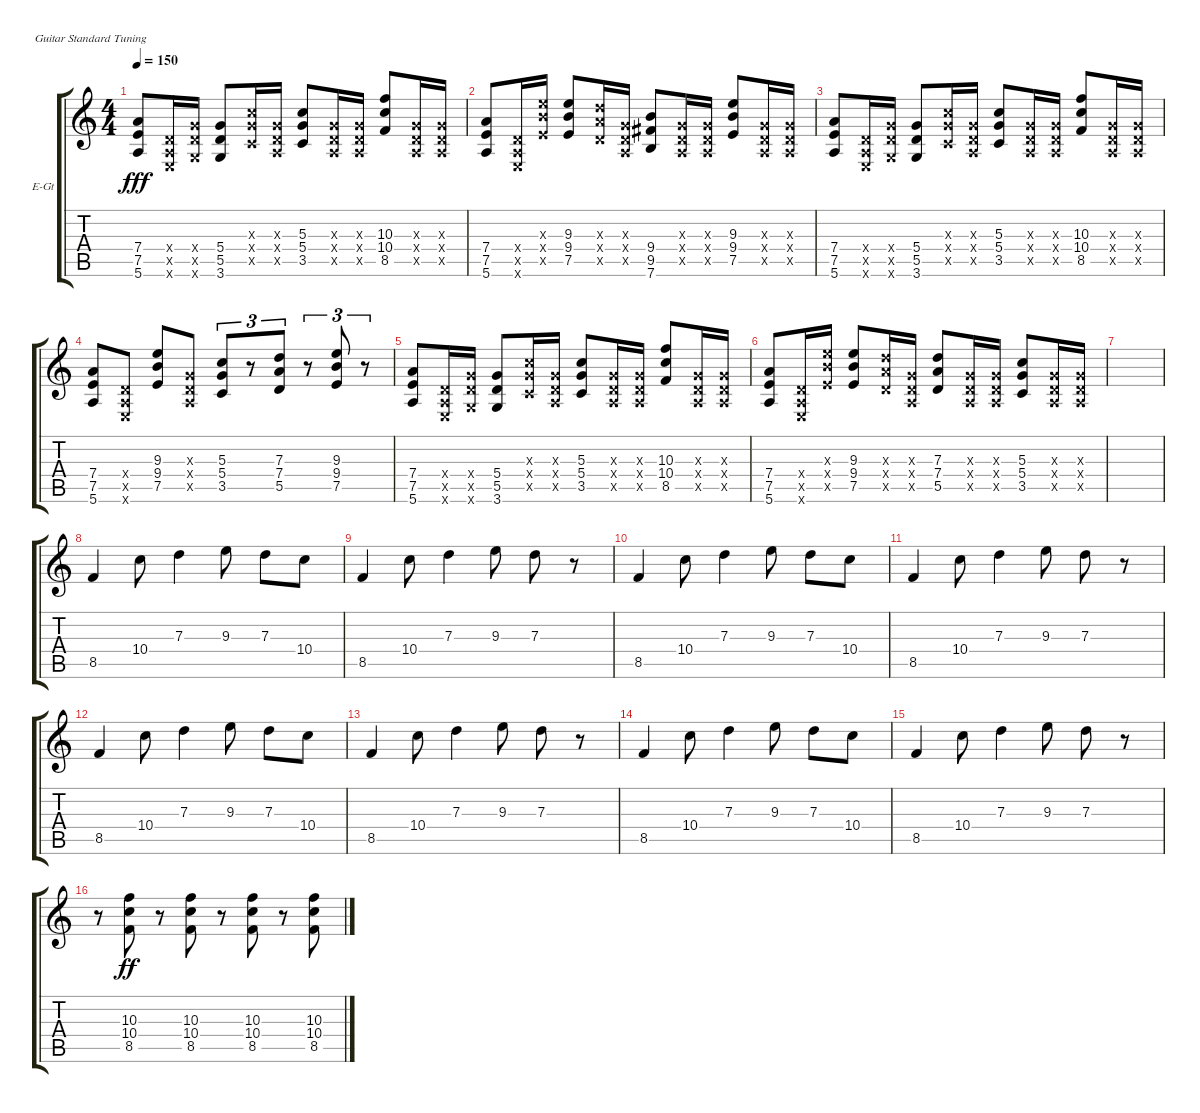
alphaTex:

\defaultSystemsLayout 4
\bracketExtendMode groupsimilarinstruments
\firstSystemTrackNameOrientation horizontal
\otherSystemsTrackNameOrientation horizontal
\track ("Jamie Cook" "E-Gt") {instrument electricguitarclean}
\staff {score tabs}
\tuning (E4 B3 G3 D3 A2 E2)
\ts (4 4)
\tempo 150
\clef g2
\scale
0.333333
\ks c
(7.4 7.5 5.6).8{dy fff} (0.4{x} 0.5{x} 0.6{x}).16 (5.4{x} 5.5{x} 3.6{x}).16 (5.4 5.5 3.6).8 (5.3{x} 5.4{x} 3.5{x}).16 (0.3{x} 0.4{x} 0.5{x}).16 (5.3 5.4 3.5).8 (0.3{x} 0.4{x} 0.5{x}).16 (0.3{x} 0.4{x} 0.5{x}).16 (10.3 10.4 8.5).8 (0.3{x} 0.4{x} 0.5{x}).16 (0.3{x} 0.4{x} 0.5{x}).16 |
\scale
0.333333 (7.4 7.5 5.6).8 (0.4{x} 0.5{x} 0.6{x}).16 (9.3{x} 9.4{x} 7.5{x}).16 (9.3 9.4 7.5).8 (7.3{x} 7.4{x} 5.5{x}).16 (0.3{x} 0.4{x} 0.5{x}).16 (9.4 9.5 7.6).8 (0.3{x} 0.4{x} 0.5{x}).16 (0.3{x} 0.4{x} 0.5{x}).16 (9.3 9.4 7.5).8 (0.3{x} 0.4{x} 0.5{x}).16 (0.3{x} 0.4{x} 0.5{x}).16 |
\scale
0.333333 (7.4 7.5 5.6).8 (0.4{x} 0.5{x} 0.6{x}).16 (5.4{x} 5.5{x} 3.6{x}).16 (5.4 5.5 3.6).8 (5.3{x} 5.4{x} 3.5{x}).16 (0.3{x} 0.4{x} 0.5{x}).16 (5.3 5.4 3.5).8 (0.3{x} 0.4{x} 0.5{x}).16 (0.3{x} 0.4{x} 0.5{x}).16 (10.3 10.4 8.5).8 (0.3{x} 0.4{x} 0.5{x}).16 (0.3{x} 0.4{x} 0.5{x}).16 |
\scale
0.333333 (7.4 7.5 5.6).8 (0.4{x} 0.5{x} 0.6{x}).8 (9.3 9.4 7.5).8 (0.3{x} 0.4{x} 0.5{x}).8 (5.3 5.4 3.5).8{tu (3 2)} r.8{tu (3 2)} (7.3 7.4 5.5).8{tu (3 2)} r.8{tu (3 2)} (9.3 9.4 7.5).8{tu (3 2)} r.8{tu (3 2)} |
\scale
0.333333 (7.4 7.5 5.6).8 (0.4{x} 0.5{x} 0.6{x}).16 (5.4{x} 5.5{x} 3.6{x}).16 (5.4 5.5 3.6).8 (5.3{x} 5.4{x} 3.5{x}).16 (0.3{x} 0.4{x} 0.5{x}).16 (5.3 5.4 3.5).8 (0.3{x} 0.4{x} 0.5{x}).16 (0.3{x} 0.4{x} 0.5{x}).16 (10.3 10.4 8.5).8 (0.3{x} 0.4{x} 0.5{x}).16 (0.3{x} 0.4{x} 0.5{x}).16 |
\scale
0.333333 (7.4 7.5 5.6).8 (0.4{x} 0.5{x} 0.6{x}).16 (9.3{x} 9.4{x} 7.5{x}).16 (9.3 9.4 7.5).8 (7.3{x} 7.4{x} 5.5{x}).16 (0.3{x} 0.4{x} 0.5{x}).16 (7.3 7.4 5.5).8 (0.3{x} 0.4{x} 0.5{x}).16 (0.3{x} 0.4{x} 0.5{x}).16 (5.3 5.4 3.5).8 (0.3{x} 0.4{x} 0.5{x}).16 (0.3{x} 0.4{x} 0.5{x}).16 |
\scale
0.333333 |
\scale
0.333333 8.5.4 10.4.8 7.3.4 9.3.8 7.3.8 10.4.8 |
\scale
0.333333 8.5.4 10.4.8 7.3.4 9.3.8 7.3.8 r.8 |
\scale
0.333333 8.5.4 10.4.8 7.3.4 9.3.8 7.3.8 10.4.8 |
\scale
0.333333 8.5.4 10.4.8 7.3.4 9.3.8 7.3.8 r.8 |
\scale
0.333333 8.5.4 10.4.8 7.3.4 9.3.8 7.3.8 10.4.8 |
\scale
0.333333 8.5.4 10.4.8 7.3.4 9.3.8 7.3.8 r.8 |
\scale
0.333333 8.5.4 10.4.8 7.3.4 9.3.8 7.3.8 10.4.8 |
\scale
0.333333 8.5.4 10.4.8 7.3.4 9.3.8 7.3.8 r.8 |
\scale
0.333333 r.8 (10.3 10.4 8.5).8{dy ff} r.8 (10.3 10.4 8.5).8 r.8 (10.3 10.4 8.5).8 r.8 (10.3 10.4 8.5).8
